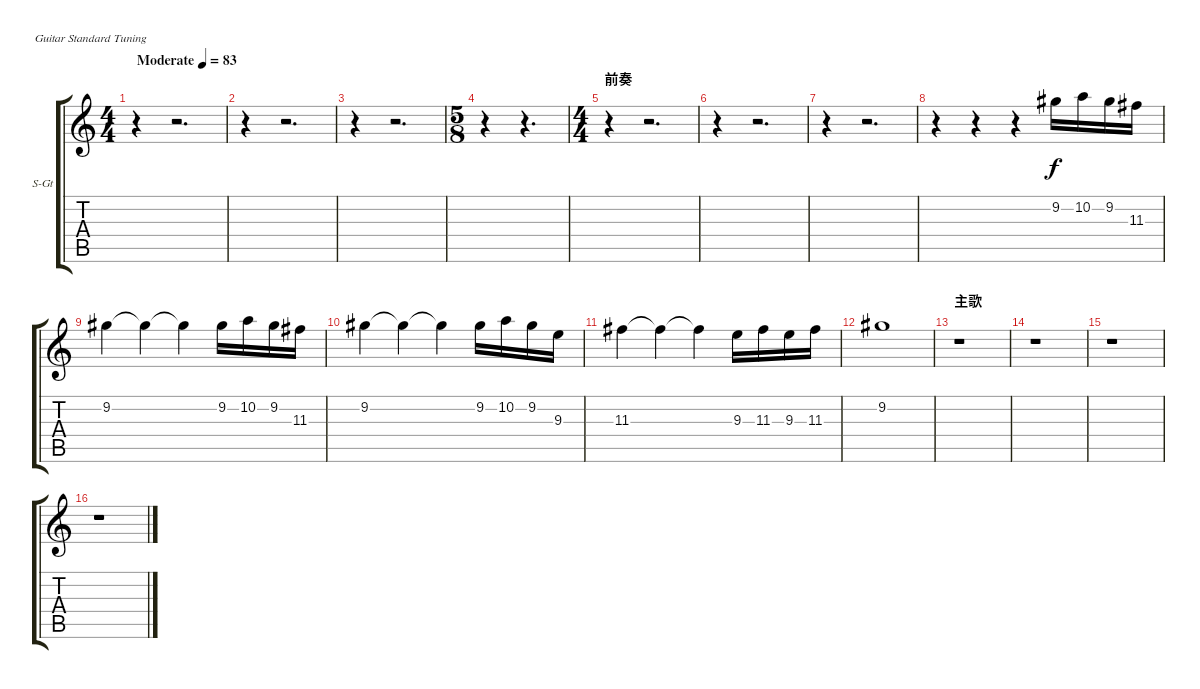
\bracketExtendMode groupsimilarinstruments
\firstSystemTrackNameOrientation horizontal
\otherSystemsTrackNameOrientation horizontal
\track ("Keyboard" "S-Gt") {instrument viola}
\staff {score tabs}
\tuning (E4 B3 G3 D3 A2 E2)
\displaytranspose 12
\ts (4 4)
\beaming (8 2 2 2 2)
\tempo (83 "Moderate")
\clef g2
\ks c
r.4{dy f instrument viola} r.2{d} |
r.4 r.2{d} |
r.4 r.2{d} |
\ts (5 8)
\beaming (8 3 2)
r.4 r.4{d} |
\ts (4 4)
\beaming (8 2 2 2 2)
\section ("" "前奏")
r.4 r.2{d} |
r.4 r.2{d} |
r.4 r.2{d} |
r.4 r.4 r.4 9.2.16 10.2.16 9.2.16 11.3.16 |
9.2.4 9.2{t}.4 9.2{t}.4 9.2.16 10.2.16 9.2.16 11.3.16 |
9.2.4 9.2{t}.4 9.2{t}.4 9.2.16 10.2.16 9.2.16 9.3.16 |
11.3.4 11.3{t}.4 11.3{t}.4 9.3.16 11.3.16 9.3.16 11.3.16 |
9.2.1 |
\section ("" "主歌")
r.1 |
r.1 |
r.1 |
r.1
